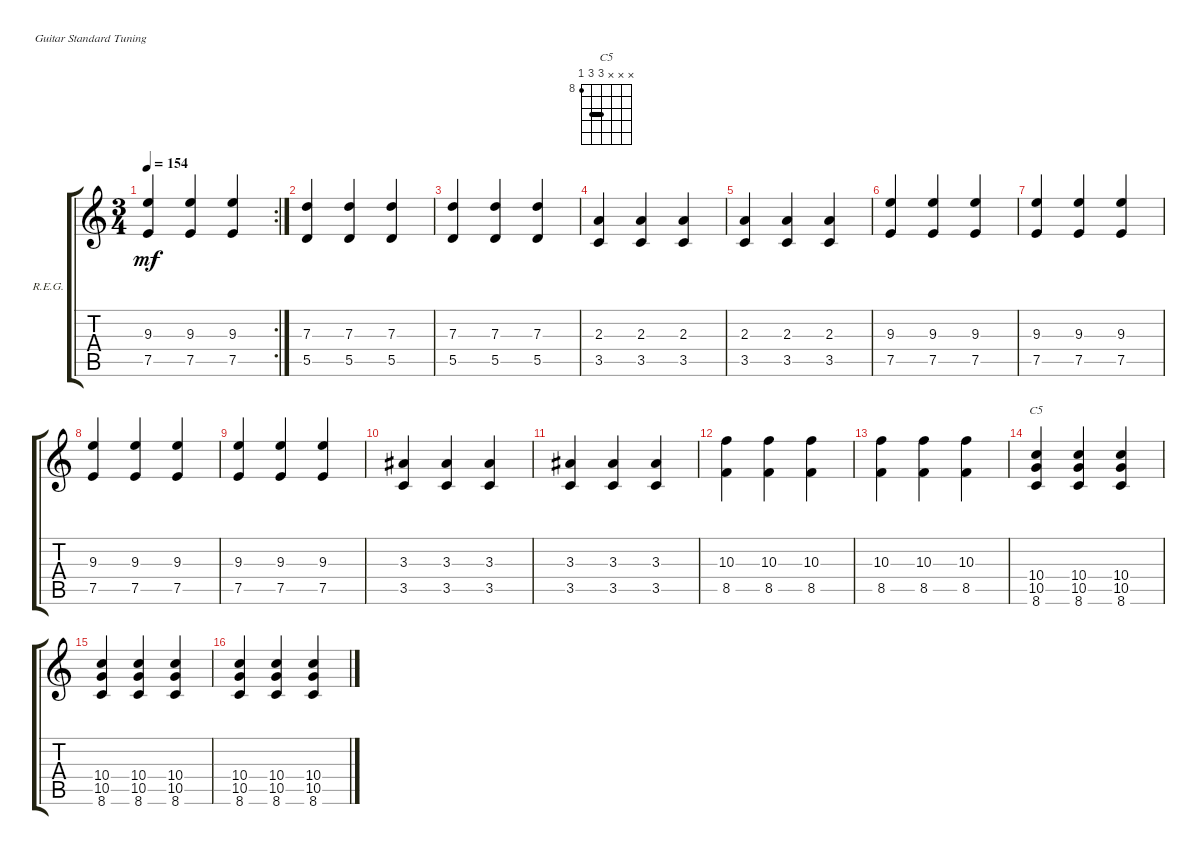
\defaultSystemsLayout 4
\bracketExtendMode groupsimilarinstruments
\firstSystemTrackNameOrientation horizontal
\otherSystemsTrackNameOrientation horizontal
\track ("Rhythm Electric Guitar" "R.E.G.") {multiBarRest instrument electricguitarclean}
\staff {score tabs}
\tuning (E4 B3 G3 D3 A2 E2)
\chord ("C5" x x x 10 10 8) {firstfret 8 barre 10}
\rc 2
\ts (3 4)
\tempo 154
\clef g2
\ks c
(7.5 9.3).4{lyrics (0 "") lyrics (1 "") lyrics (2 "") lyrics (3 "") lyrics (4 "") dy mf} (7.5 9.3).4{lyrics (0 "") lyrics (1 "") lyrics (2 "") lyrics (3 "") lyrics (4 "")} (7.5 9.3).4{lyrics (0 "") lyrics (1 "") lyrics (2 "") lyrics (3 "") lyrics (4 "")} |
(5.5 7.3).4{lyrics (0 "") lyrics (1 "") lyrics (2 "") lyrics (3 "") lyrics (4 "")} (5.5 7.3).4{lyrics (0 "") lyrics (1 "") lyrics (2 "") lyrics (3 "") lyrics (4 "")} (5.5 7.3).4{lyrics (0 "") lyrics (1 "") lyrics (2 "") lyrics (3 "") lyrics (4 "")} |
(5.5 7.3).4{lyrics (0 "") lyrics (1 "") lyrics (2 "") lyrics (3 "") lyrics (4 "")} (5.5 7.3).4{lyrics (0 "") lyrics (1 "") lyrics (2 "") lyrics (3 "") lyrics (4 "")} (5.5 7.3).4{lyrics (0 "") lyrics (1 "") lyrics (2 "") lyrics (3 "") lyrics (4 "")} |
(3.5 2.3).4{lyrics (0 "") lyrics (1 "") lyrics (2 "") lyrics (3 "") lyrics (4 "")} (3.5 2.3).4{lyrics (0 "") lyrics (1 "") lyrics (2 "") lyrics (3 "") lyrics (4 "")} (3.5 2.3).4{lyrics (0 "") lyrics (1 "") lyrics (2 "") lyrics (3 "") lyrics (4 "")} |
(3.5 2.3).4{lyrics (0 "") lyrics (1 "") lyrics (2 "") lyrics (3 "") lyrics (4 "")} (3.5 2.3).4{lyrics (0 "") lyrics (1 "") lyrics (2 "") lyrics (3 "") lyrics (4 "")} (3.5 2.3).4{lyrics (0 "") lyrics (1 "") lyrics (2 "") lyrics (3 "") lyrics (4 "")} |
(7.5 9.3).4{lyrics (0 "") lyrics (1 "") lyrics (2 "") lyrics (3 "") lyrics (4 "")} (7.5 9.3).4{lyrics (0 "") lyrics (1 "") lyrics (2 "") lyrics (3 "") lyrics (4 "")} (7.5 9.3).4{lyrics (0 "") lyrics (1 "") lyrics (2 "") lyrics (3 "") lyrics (4 "")} |
(7.5 9.3).4{lyrics (0 "") lyrics (1 "") lyrics (2 "") lyrics (3 "") lyrics (4 "")} (7.5 9.3).4{lyrics (0 "") lyrics (1 "") lyrics (2 "") lyrics (3 "") lyrics (4 "")} (7.5 9.3).4{lyrics (0 "") lyrics (1 "") lyrics (2 "") lyrics (3 "") lyrics (4 "")} |
(7.5 9.3).4{lyrics (0 "") lyrics (1 "") lyrics (2 "") lyrics (3 "") lyrics (4 "")} (7.5 9.3).4{lyrics (0 "") lyrics (1 "") lyrics (2 "") lyrics (3 "") lyrics (4 "")} (7.5 9.3).4{lyrics (0 "") lyrics (1 "") lyrics (2 "") lyrics (3 "") lyrics (4 "")} |
(7.5 9.3).4{lyrics (0 "") lyrics (1 "") lyrics (2 "") lyrics (3 "") lyrics (4 "")} (7.5 9.3).4{lyrics (0 "") lyrics (1 "") lyrics (2 "") lyrics (3 "") lyrics (4 "")} (7.5 9.3).4{lyrics (0 "") lyrics (1 "") lyrics (2 "") lyrics (3 "") lyrics (4 "")} |
(3.5 3.3).4{lyrics (0 "") lyrics (1 "") lyrics (2 "") lyrics (3 "") lyrics (4 "")} (3.5 3.3).4{lyrics (0 "") lyrics (1 "") lyrics (2 "") lyrics (3 "") lyrics (4 "")} (3.5 3.3).4{lyrics (0 "") lyrics (1 "") lyrics (2 "") lyrics (3 "") lyrics (4 "")} |
(3.5 3.3).4{lyrics (0 "") lyrics (1 "") lyrics (2 "") lyrics (3 "") lyrics (4 "")} (3.5 3.3).4{lyrics (0 "") lyrics (1 "") lyrics (2 "") lyrics (3 "") lyrics (4 "")} (3.5 3.3).4{lyrics (0 "") lyrics (1 "") lyrics (2 "") lyrics (3 "") lyrics (4 "")} |
(8.5 10.3).4{lyrics (0 "") lyrics (1 "") lyrics (2 "") lyrics (3 "") lyrics (4 "")} (8.5 10.3).4{lyrics (0 "") lyrics (1 "") lyrics (2 "") lyrics (3 "") lyrics (4 "")} (8.5 10.3).4{lyrics (0 "") lyrics (1 "") lyrics (2 "") lyrics (3 "") lyrics (4 "")} |
(8.5 10.3).4{lyrics (0 "") lyrics (1 "") lyrics (2 "") lyrics (3 "") lyrics (4 "")} (8.5 10.3).4{lyrics (0 "") lyrics (1 "") lyrics (2 "") lyrics (3 "") lyrics (4 "")} (8.5 10.3).4{lyrics (0 "") lyrics (1 "") lyrics (2 "") lyrics (3 "") lyrics (4 "")} |
(8.6 10.5 10.4).4{ch "C5" lyrics (0 "") lyrics (1 "") lyrics (2 "") lyrics (3 "") lyrics (4 "")} (8.6 10.5 10.4).4{lyrics (0 "") lyrics (1 "") lyrics (2 "") lyrics (3 "") lyrics (4 "")} (8.6 10.5 10.4).4{lyrics (0 "") lyrics (1 "") lyrics (2 "") lyrics (3 "") lyrics (4 "")} |
(8.6 10.5 10.4).4{lyrics (0 "") lyrics (1 "") lyrics (2 "") lyrics (3 "") lyrics (4 "")} (8.6 10.5 10.4).4{lyrics (0 "") lyrics (1 "") lyrics (2 "") lyrics (3 "") lyrics (4 "")} (8.6 10.5 10.4).4{lyrics (0 "") lyrics (1 "") lyrics (2 "") lyrics (3 "") lyrics (4 "")} |
(8.6 10.5 10.4).4{lyrics (0 "") lyrics (1 "") lyrics (2 "") lyrics (3 "") lyrics (4 "")} (8.6 10.5 10.4).4{lyrics (0 "") lyrics (1 "") lyrics (2 "") lyrics (3 "") lyrics (4 "")} (8.6 10.5 10.4).4{lyrics (0 "") lyrics (1 "") lyrics (2 "") lyrics (3 "") lyrics (4 "")}
